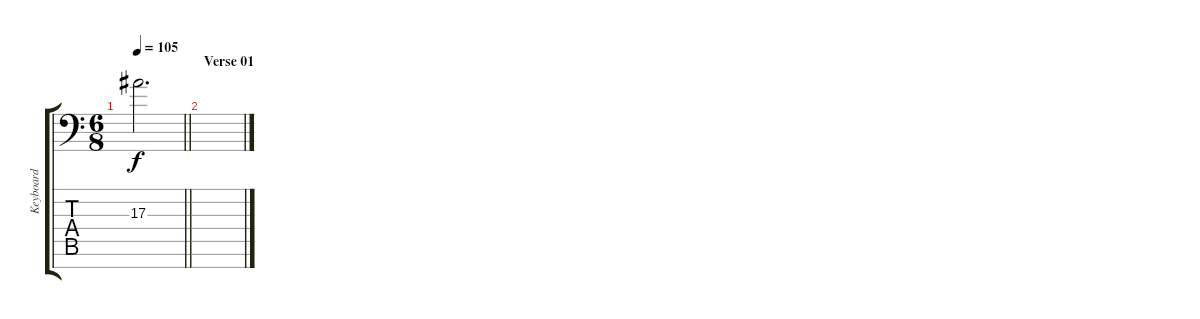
\track ("Keyboard" "Keyboard") {instrument tremolostrings}
\staff {score tabs}
\tuning (D4 A3 F3 C3 G2 D2 A1) {hide}
\ts (6 8)
\tempo 105
\clef f4
\barLineRight lightlight
\ks c
17.3{t}.2{d dy f volume 3} |
\section ("" "Verse 01")
